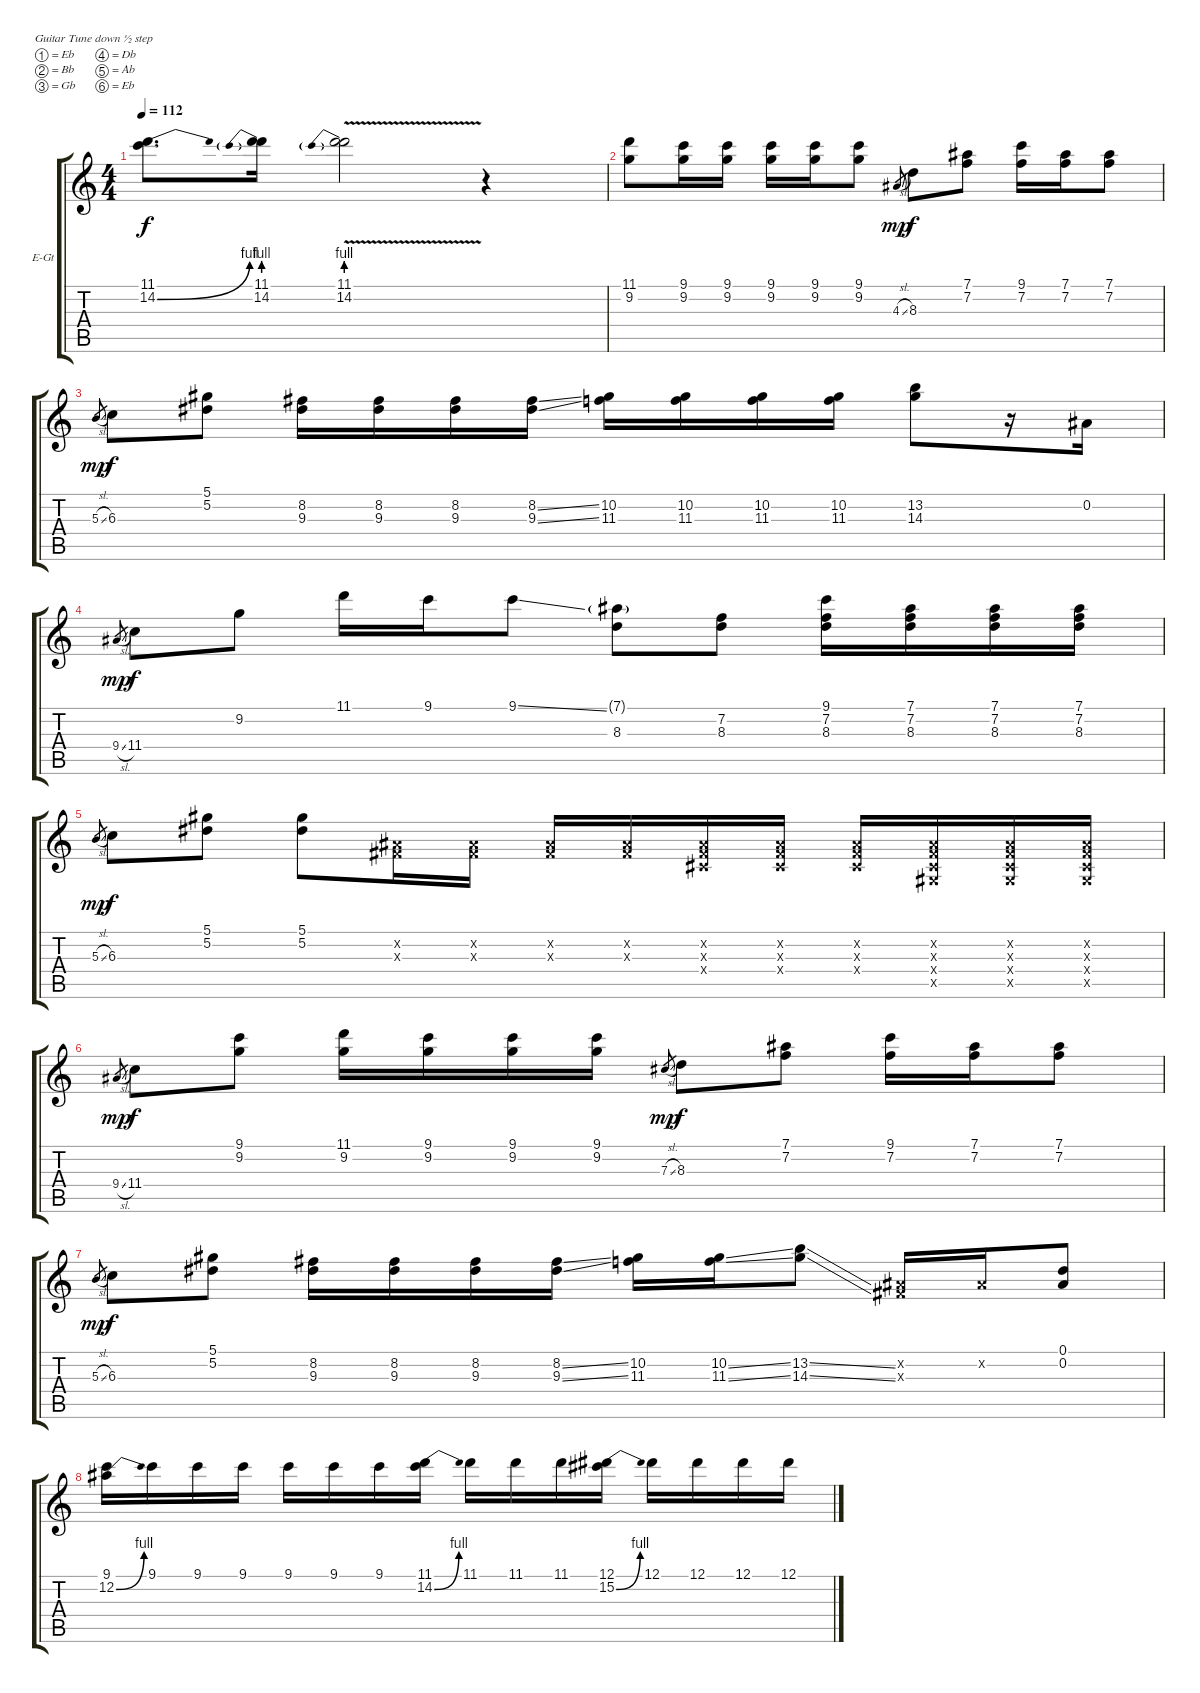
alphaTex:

\bracketExtendMode groupsimilarinstruments
\firstSystemTrackNameOrientation horizontal
\otherSystemsTrackNameOrientation horizontal
\track ("Guitar I" "E-Gt") {instrument overdrivenguitar}
\staff {score tabs}
\tuning (Eb4 Bb3 Gb3 Db3 Ab2 Eb2)
\ts (4 4)
\tempo 112
\clef g2
\ks c
(11.1 14.2{be (bend 0 0 60 4)}).8{d dy f} (11.1 14.2{be (prebend 0 4 60 4)}).16 (11.1{v} 14.2{be (prebend 0 4 60 4)}).2 r.4 |
(11.1 9.2).8 (9.1 9.2).16 (9.1 9.2).16 (9.1 9.2).16 (9.1 9.2).16 (9.1 9.2).8 4.3{sl}.8{gr dy mp} 8.3.8{dy f} (7.1 7.2).8 (9.1 7.2).16 (7.1 7.2).16 (7.1 7.2).8 |
5.3{sl}.8{gr dy mp} 6.3.8{dy f} (5.1 5.2).8 (8.2 9.3).16 (8.2 9.3).16 (8.2 9.3).16 (8.2{ss} 9.3{ss}).16 (10.2 11.3).16 (10.2 11.3).16 (10.2 11.3).16 (10.2 11.3).16 (13.2 14.3).8 r.16 0.2.16 |
9.4{sl}.8{gr dy mp} 11.4.8{dy f} 9.2.8 11.1.16 9.1.16 9.1{ss}.8 (7.1{g} 8.3).8 (7.2 8.3).8 (9.1 7.2 8.3).16 (7.1 7.2 8.3).16 (7.1 7.2 8.3).16 (7.1 7.2 8.3).16 |
5.3{sl}.8{gr dy mp} 6.3.8{dy f} (5.1 5.2).8 (5.1 5.2).8 (0.2{x} 0.3{x}).16 (0.2{x} 0.3{x}).16 (0.2{x} 0.3{x}).16 (0.2{x} 0.3{x}).16 (0.2{x} 0.3{x} 0.4{x}).16 (0.2{x} 0.3{x} 0.4{x}).16 (0.2{x} 0.3{x} 0.4{x}).16 (0.2{x} 0.3{x} 0.4{x} 0.5{x}).16 (0.2{x} 0.3{x} 0.4{x} 0.5{x}).16 (0.2{x} 0.3{x} 0.4{x} 0.5{x}).16 |
9.4{sl}.8{gr dy mp} 11.4.8{dy f} (9.1 9.2).8 (11.1 9.2).16 (9.1 9.2).16 (9.1 9.2).16 (9.1 9.2).16 7.3{sl}.8{gr dy mp} 8.3.8{dy f} (7.1 7.2).8 (9.1 7.2).16 (7.1 7.2).16 (7.1 7.2).8 |
5.3{sl}.8{gr dy mp} 6.3.8{dy f} (5.1 5.2).8 (8.2 9.3).16 (8.2 9.3).16 (8.2 9.3).16 (8.2{ss} 9.3{ss}).16 (10.2 11.3).16 (10.2{ss} 11.3{ss}).16 (13.2{ss} 14.3{ss}).8 (0.2{x} 0.3{x}).16 0.2{x}.16 (0.1 0.2).8 |
(9.1 12.2{be (bend 0 0 60 4)}).16 9.1.16 9.1.16 9.1.16 9.1.16 9.1.16 9.1.16 (11.1 14.2{be (bend 0 0 60 4)}).16 11.1.16 11.1.16 11.1.16 (12.1 15.2{be (bend 0 0 60 4)}).16 12.1.16 12.1.16 12.1.16 12.1.16
